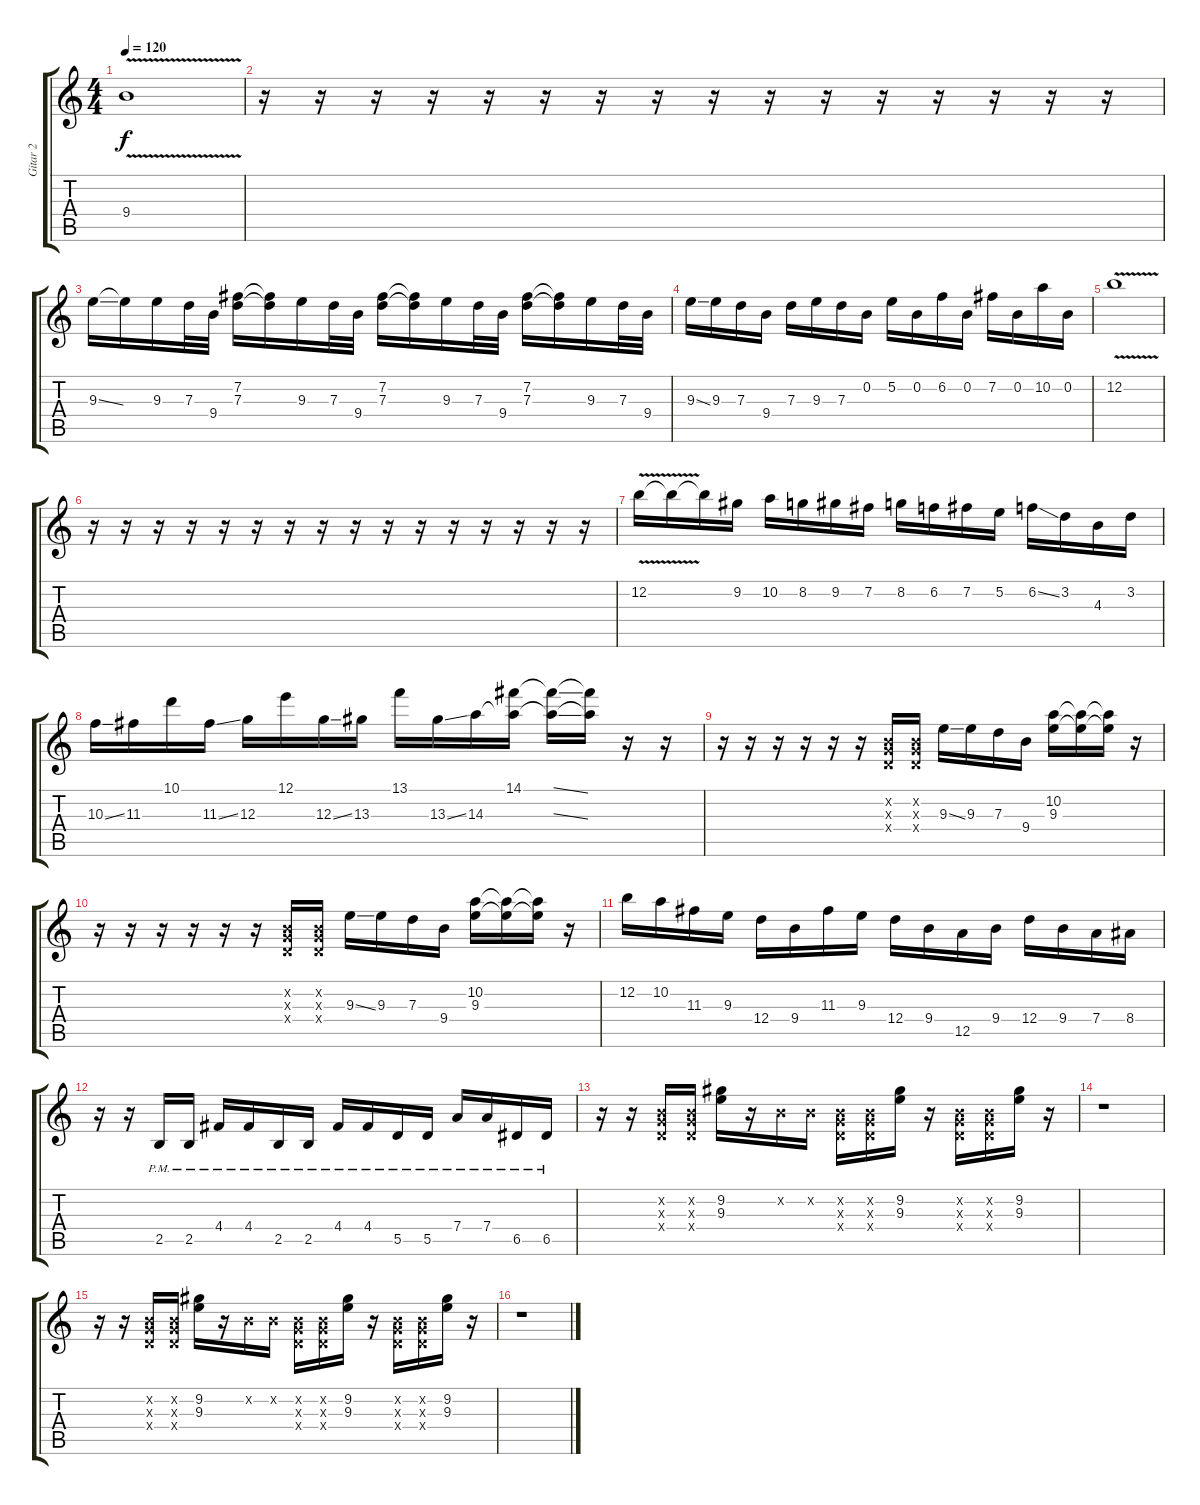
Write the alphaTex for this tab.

\track ("Gitar 2" "Gitar 2") {instrument acousticguitarsteel}
\staff {score tabs}
\tuning (E4 B3 G3 D3 A2 E2) {hide}
\ts (4 4)
\tempo 120
\clef g2
\ks c
9.4{v}.1{dy f} |
r.16 r.16 r.16 r.16 r.16 r.16 r.16 r.16 r.16 r.16 r.16 r.16 r.16 r.16 r.16 r.16 |
9.3{ss}.16 9.3{t}.16 9.3.16 7.3.32 9.4.32 (7.2 7.3).16 (7.2{t} 7.3{t}).16 9.3.16 7.3.32 9.4.32 (7.2 7.3).16 (7.2{t} 7.3{t}).16 9.3.16 7.3.32 9.4.32 (7.2 7.3).16 (7.2{t} 7.3{t}).16 9.3.16 7.3.32 9.4.32 |
9.3{ss}.16 9.3.16 7.3.16 9.4.16 7.3.16 9.3.16 7.3.16 0.2.16 5.2.16 0.2.16 6.2.16 0.2.16 7.2.16 0.2.16 10.2.16 0.2.16 |
12.2{v}.1 |
r.16 r.16 r.16 r.16 r.16 r.16 r.16 r.16 r.16 r.16 r.16 r.16 r.16 r.16 r.16 r.16 |
12.2{v}.16 12.2{t}.16 12.2{t}.16 9.2.16 10.2.16 8.2.16 9.2.16 7.2.16 8.2.16 6.2.16 7.2.16 5.2.16 6.2{ss}.16 3.2.16 4.3.16 3.2.16 |
10.3{ss}.16 11.3.16 10.1.16 11.3{ss}.16 12.3.16 12.1.16 12.3{ss}.16 13.3.16 13.1.16 13.3{ss}.16 14.3.16 (14.1 14.3{t}).16 (14.1{ss t} 14.3{ss t}).16 (14.1{t} 14.3{t}).16 r.16 r.16 |
r.16 r.16 r.16 r.16 r.16 r.16 (0.2{x} 0.3{x} 0.4{x}).16 (0.2{x} 0.3{x} 0.4{x}).16 9.3{ss}.16 9.3.16 7.3.16 9.4.16 (10.2 9.3).16 (10.2{t} 9.3{t}).16 (10.2{t} 9.3{t}).16 r.16 |
r.16 r.16 r.16 r.16 r.16 r.16 (0.2{x} 0.3{x} 0.4{x}).16 (0.2{x} 0.3{x} 0.4{x}).16 9.3{ss}.16 9.3.16 7.3.16 9.4.16 (10.2 9.3).16 (10.2{t} 9.3{t}).16 (10.2{t} 9.3{t}).16 r.16 |
12.2.16 10.2.16 11.3.16 9.3.16 12.4.16 9.4.16 11.3.16 9.3.16 12.4.16 9.4.16 12.5.16 9.4.16 12.4.16 9.4.16 7.4.16 8.4.16 |
r.16 r.16 2.5{pm}.16 2.5{pm}.16 4.4{pm}.16 4.4{pm}.16 2.5{pm}.16 2.5{pm}.16 4.4{pm}.16 4.4{pm}.16 5.5{pm}.16 5.5{pm}.16 7.4{pm}.16 7.4{pm}.16 6.5{pm}.16 6.5{pm}.16 |
r.16 r.16 (0.2{x} 0.3{x} 0.4{x}).16 (0.2{x} 0.3{x} 0.4{x}).16 (9.2 9.3).16 r.16 0.2{x}.16 0.2{x}.16 (0.2{x} 0.3{x} 0.4{x}).16 (0.2{x} 0.3{x} 0.4{x}).16 (9.2 9.3).16 r.16 (0.2{x} 0.3{x} 0.4{x}).16 (0.2{x} 0.3{x} 0.4{x}).16 (9.2 9.3).16 r.16 |
r.1 |
r.16 r.16 (0.2{x} 0.3{x} 0.4{x}).16 (0.2{x} 0.3{x} 0.4{x}).16 (9.2 9.3).16 r.16 0.2{x}.16 0.2{x}.16 (0.2{x} 0.3{x} 0.4{x}).16 (0.2{x} 0.3{x} 0.4{x}).16 (9.2 9.3).16 r.16 (0.2{x} 0.3{x} 0.4{x}).16 (0.2{x} 0.3{x} 0.4{x}).16 (9.2 9.3).16 r.16 |
r.1
